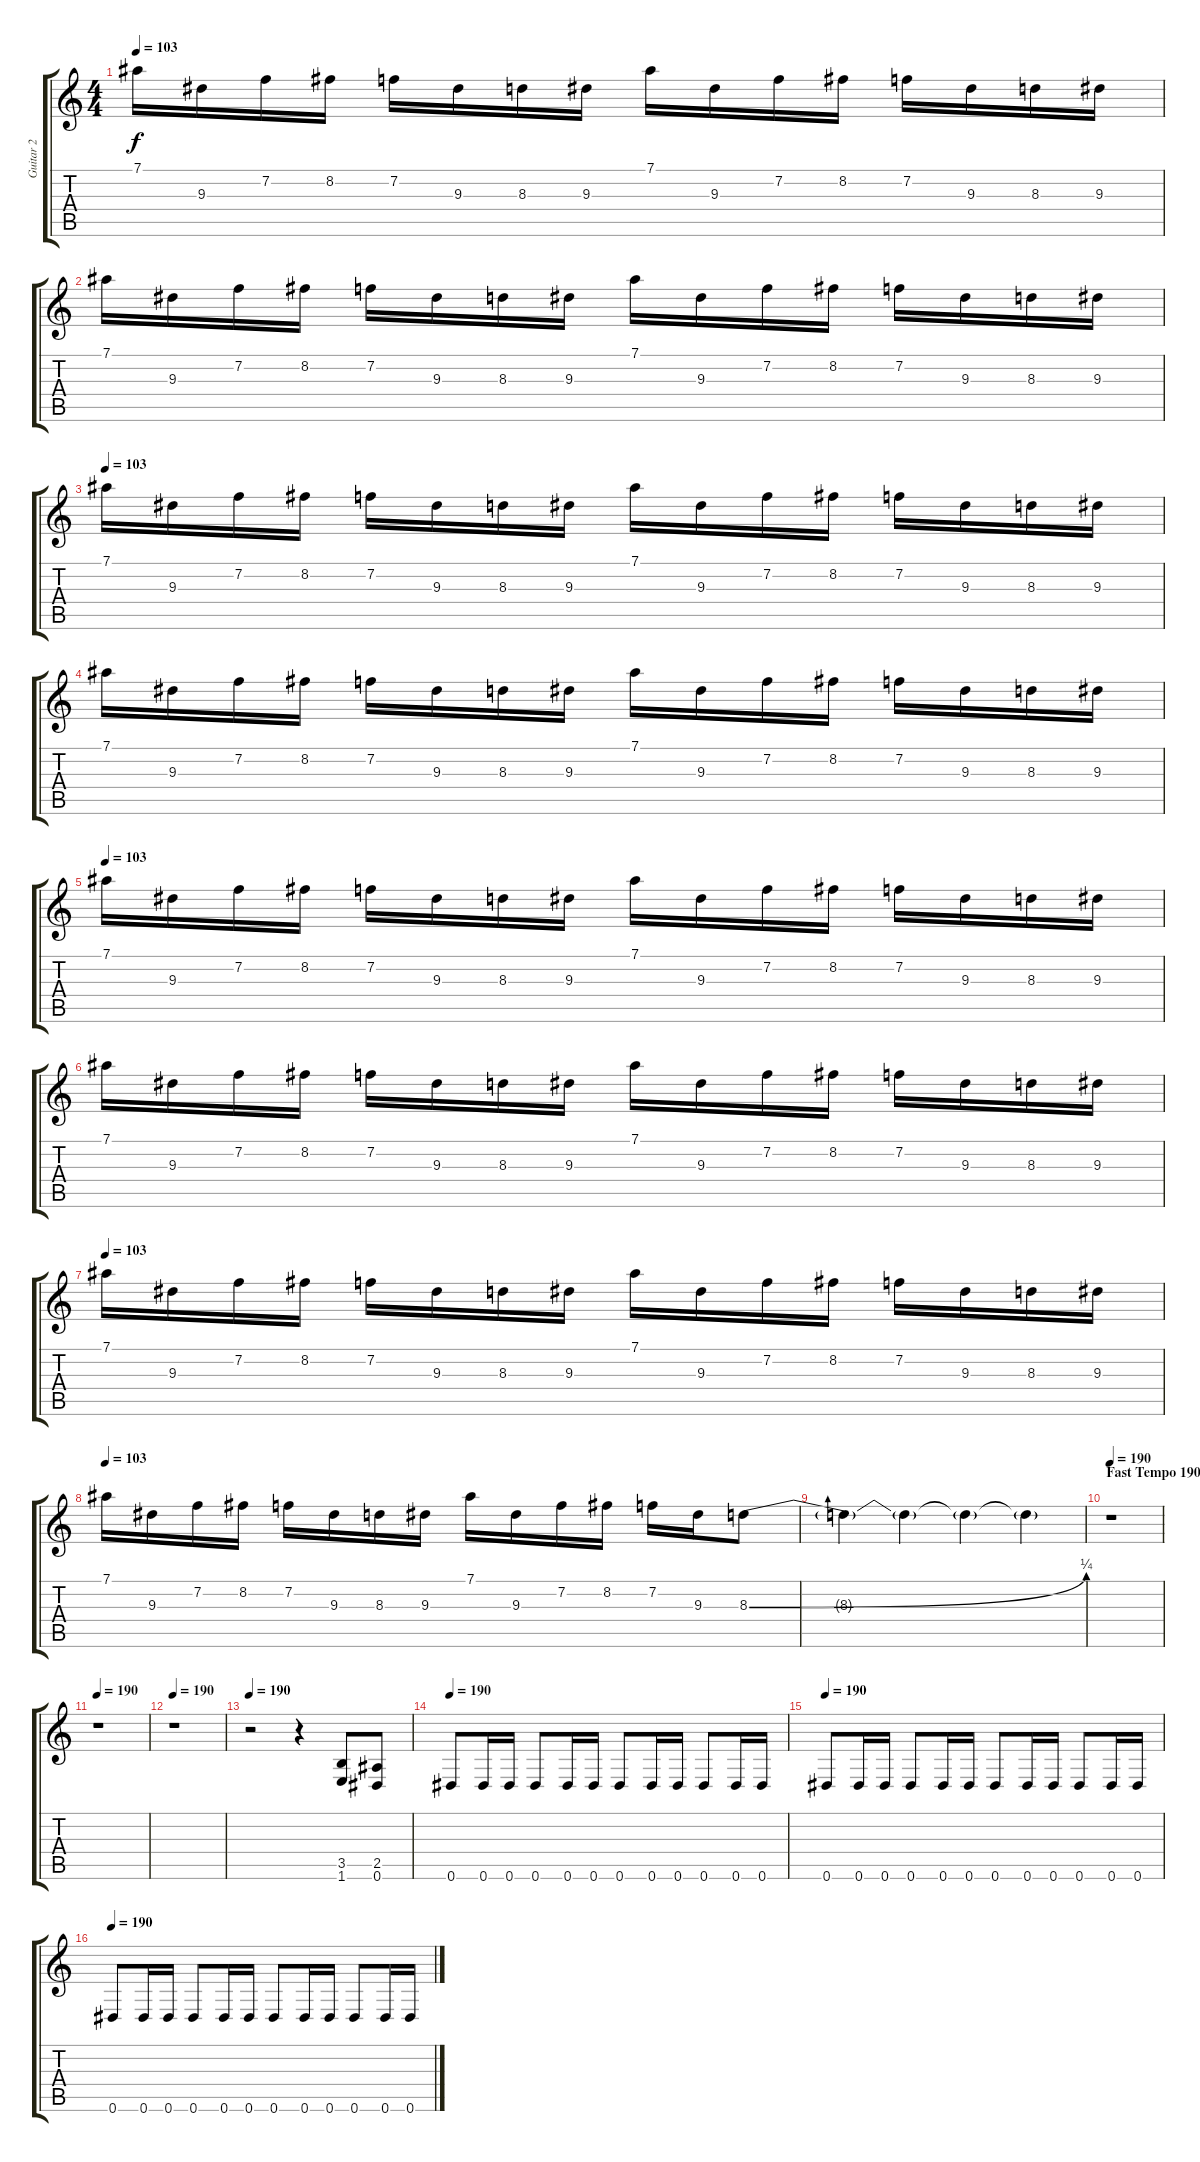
\track ("Guitar 2" "Guitar 2") {instrument distortionguitar}
\staff {score tabs}
\tuning (Eb4 Bb3 Gb3 Db3 Ab2 Eb2) {hide}
\ts (4 4)
\tempo 103
\clef g2
\ks c
7.1.16{dy f} 9.3.16 7.2.16 8.2.16 7.2.16 9.3.16 8.3.16 9.3.16 7.1.16 9.3.16 7.2.16 8.2.16 7.2.16 9.3.16 8.3.16 9.3.16 |
7.1.16 9.3.16 7.2.16 8.2.16 7.2.16 9.3.16 8.3.16 9.3.16 7.1.16 9.3.16 7.2.16 8.2.16 7.2.16 9.3.16 8.3.16 9.3.16 |
\tempo 103
7.1.16 9.3.16 7.2.16 8.2.16 7.2.16 9.3.16 8.3.16 9.3.16 7.1.16 9.3.16 7.2.16 8.2.16 7.2.16 9.3.16 8.3.16 9.3.16 |
7.1.16 9.3.16 7.2.16 8.2.16 7.2.16 9.3.16 8.3.16 9.3.16 7.1.16 9.3.16 7.2.16 8.2.16 7.2.16 9.3.16 8.3.16 9.3.16 |
\tempo 103
7.1.16 9.3.16 7.2.16 8.2.16 7.2.16 9.3.16 8.3.16 9.3.16 7.1.16 9.3.16 7.2.16 8.2.16 7.2.16 9.3.16 8.3.16 9.3.16 |
7.1.16 9.3.16 7.2.16 8.2.16 7.2.16 9.3.16 8.3.16 9.3.16 7.1.16 9.3.16 7.2.16 8.2.16 7.2.16 9.3.16 8.3.16 9.3.16 |
\tempo 103
7.1.16 9.3.16 7.2.16 8.2.16 7.2.16 9.3.16 8.3.16 9.3.16 7.1.16 9.3.16 7.2.16 8.2.16 7.2.16 9.3.16 8.3.16 9.3.16 |
\tempo 103
7.1.16 9.3.16 7.2.16 8.2.16 7.2.16 9.3.16 8.3.16 9.3.16 7.1.16 9.3.16 7.2.16 8.2.16 7.2.16 9.3.16 8.3{be (bend 0 0 60 1)}.8 |
8.3{t}.4 8.3{t}.4 8.3{t}.4 8.3{t}.4 |
\section ("" "Fast Tempo 190")
\tempo 190
r.1 |
\tempo 190
r.1 |
\tempo 190
r.1 |
\tempo 190
r.2 r.4 (3.5 1.6).8{balance 16} (2.5 0.6).8 |
\tempo 190
0.6.8{balance 16} 0.6.16 0.6.16 0.6.8 0.6.16 0.6.16 0.6.8 0.6.16 0.6.16 0.6.8 0.6.16 0.6.16 |
\tempo 190
0.6.8{balance 16} 0.6.16 0.6.16 0.6.8 0.6.16 0.6.16 0.6.8 0.6.16 0.6.16 0.6.8 0.6.16 0.6.16 |
\tempo 190
0.6.8{balance 16} 0.6.16 0.6.16 0.6.8 0.6.16 0.6.16 0.6.8 0.6.16 0.6.16 0.6.8 0.6.16 0.6.16
